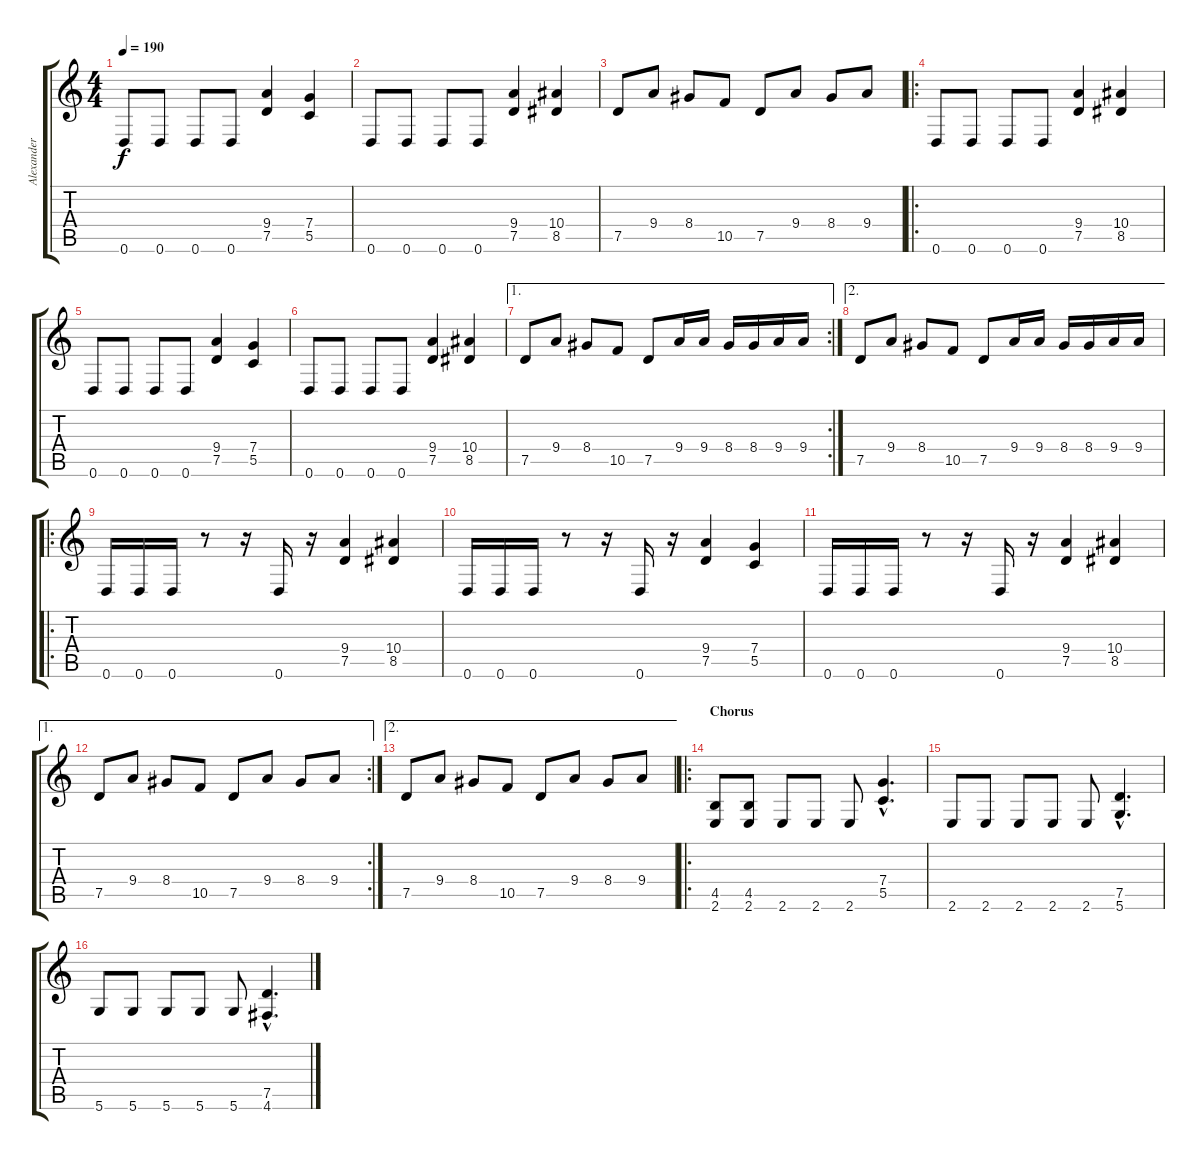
\track ("Alexander" "Alexander") {instrument distortionguitar}
\staff {score tabs}
\tuning (D4 A3 F3 C3 G2 D2) {hide}
\ts (4 4)
\tempo 190
\clef g2
\ks c
0.6.8{dy f} 0.6.8 0.6.8 0.6.8 (9.4 7.5).4 (7.4 5.5).4 |
0.6.8 0.6.8 0.6.8 0.6.8 (9.4 7.5).4 (10.4 8.5).4 |
7.5.8 9.4.8 8.4.8 10.5.8 7.5.8 9.4.8 8.4.8 9.4.8 |
\ro
0.6.8 0.6.8 0.6.8 0.6.8 (9.4 7.5).4 (10.4 8.5).4 |
0.6.8 0.6.8 0.6.8 0.6.8 (9.4 7.5).4 (7.4 5.5).4 |
0.6.8 0.6.8 0.6.8 0.6.8 (9.4 7.5).4 (10.4 8.5).4 |
\ae 1
\rc 2
7.5.8 9.4.8 8.4.8 10.5.8 7.5.8 9.4.16 9.4.16 8.4.16 8.4.16 9.4.16 9.4.16 |
\ae 2
7.5.8 9.4.8 8.4.8 10.5.8 7.5.8 9.4.16 9.4.16 8.4.16 8.4.16 9.4.16 9.4.16 |
\ro
0.6.16 0.6.16 0.6.16 r.8 r.16 0.6.16 r.16 (9.4 7.5).4 (10.4 8.5).4 |
0.6.16 0.6.16 0.6.16 r.8 r.16 0.6.16 r.16 (9.4 7.5).4 (7.4 5.5).4 |
0.6.16 0.6.16 0.6.16 r.8 r.16 0.6.16 r.16 (9.4 7.5).4 (10.4 8.5).4 |
\ae 1
\rc 2
7.5.8 9.4.8 8.4.8 10.5.8 7.5.8 9.4.8 8.4.8 9.4.8 |
\ae 2
7.5.8 9.4.8 8.4.8 10.5.8 7.5.8 9.4.8 8.4.8 9.4.8 |
\ro
\section ("" "Chorus")
(4.5 2.6).8 (4.5 2.6).8 2.6.8 2.6.8 2.6.8 (7.4{hac} 5.5{hac}).4{d} |
2.6.8 2.6.8 2.6.8 2.6.8 2.6.8 (7.5{hac} 5.6{hac}).4{d} |
5.6.8 5.6.8 5.6.8 5.6.8 5.6.8 (7.5{hac} 4.6{hac}).4{d}
